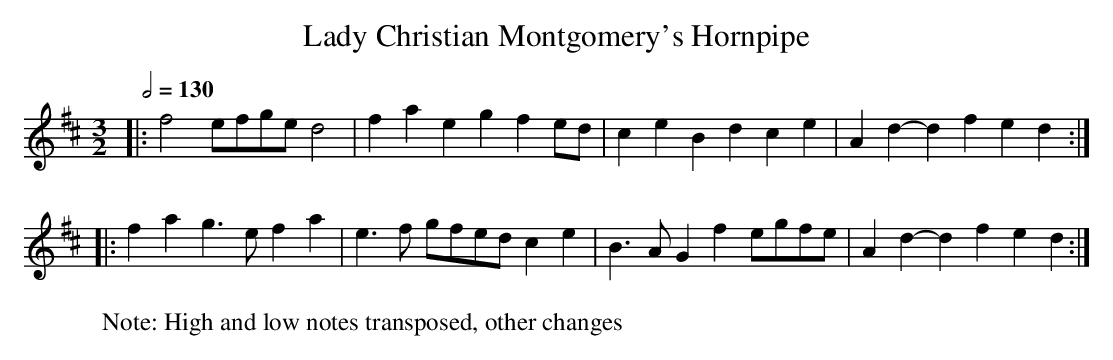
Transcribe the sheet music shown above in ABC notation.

X:1
T:Lady Christian Montgomery's Hornpipe
M:3/2
L:1/8
Q:1/2=130
K:D
|: f4 efge d4 |  f2a2 e2g2 f2ed | c2e2 B2d2 c2e2 | A2d2- d2f2 e2d2 :|
|: f2a2 g2>e2 f2a2 | e2>f2 gfed c2e2 | B2>A2 G2f2 egfe | A2d2- d2f2 e2d2 :|]
W:Note: High and low notes transposed, other changes
